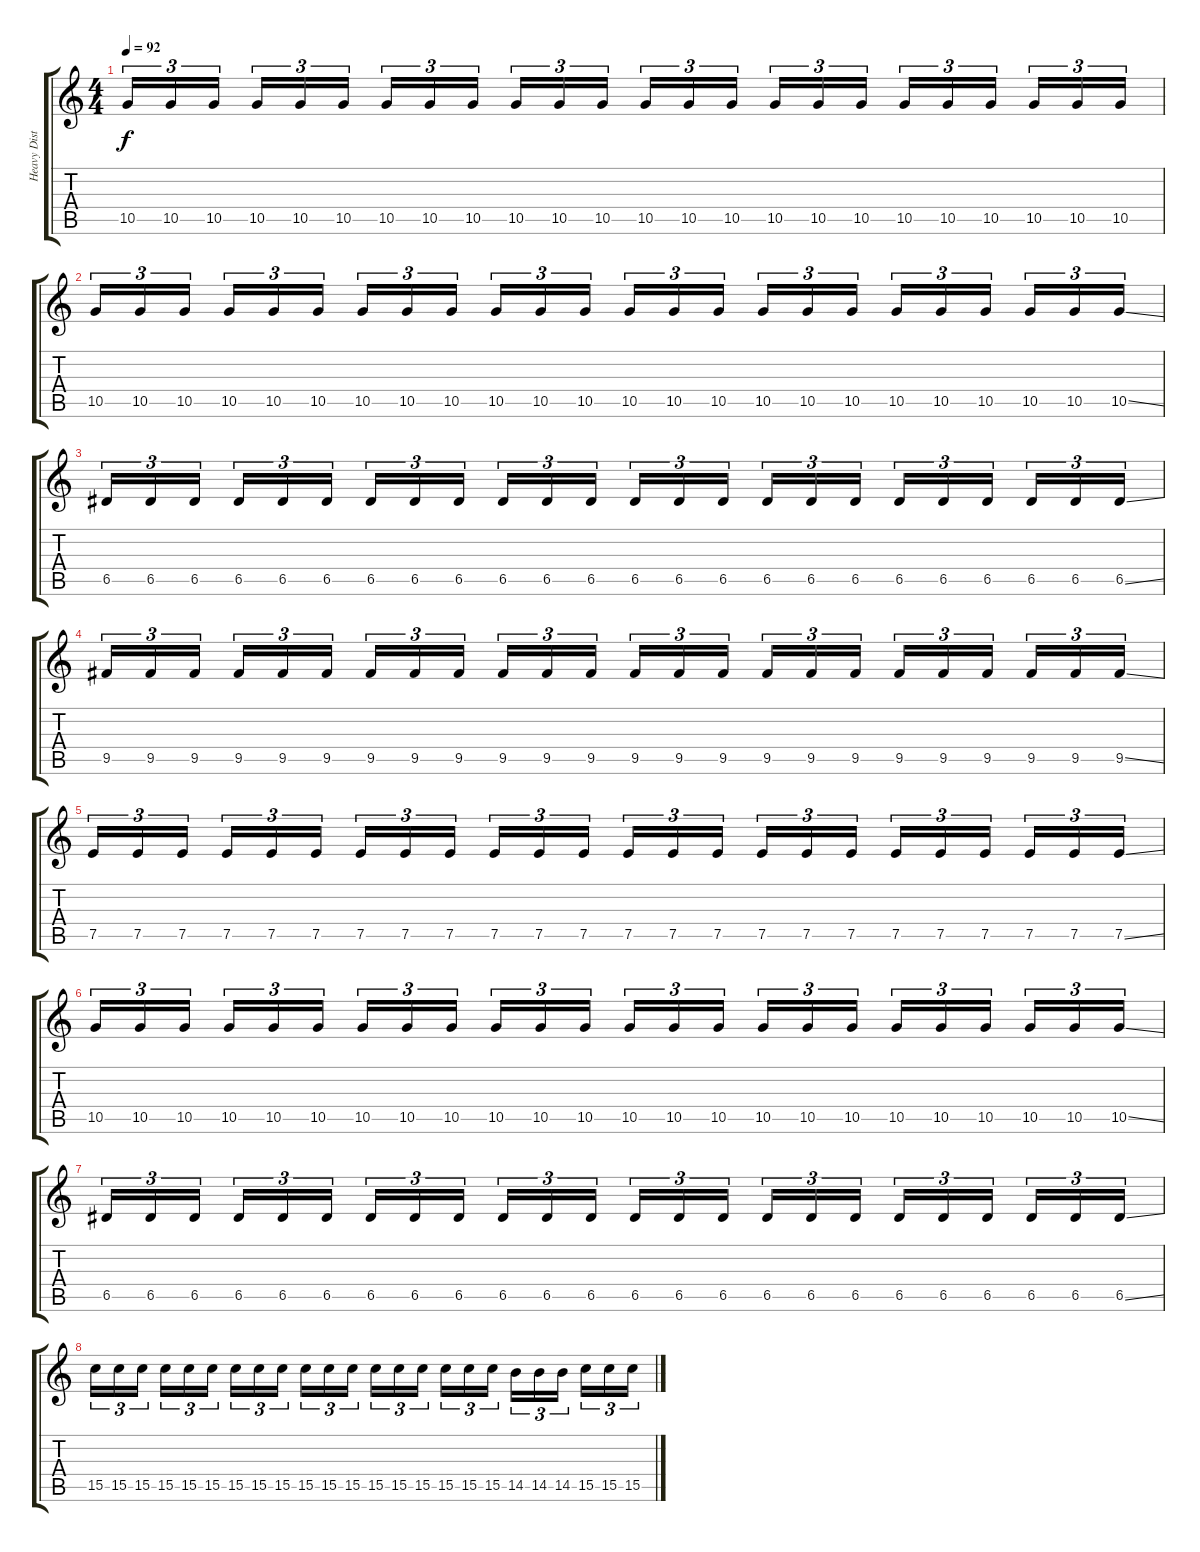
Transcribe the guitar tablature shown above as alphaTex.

\track ("Heavy Distortion" "Heavy Dist") {instrument overdrivenguitar}
\staff {score tabs}
\tuning (E4 B3 G3 D3 A2 E2) {hide}
\ts (4 4)
\tempo 92
\clef g2
\ks c
10.5.16{tu (3 2) dy f} 10.5.16{tu (3 2)} 10.5.16{tu (3 2)} 10.5.16{tu (3 2)} 10.5.16{tu (3 2)} 10.5.16{tu (3 2)} 10.5.16{tu (3 2)} 10.5.16{tu (3 2)} 10.5.16{tu (3 2)} 10.5.16{tu (3 2)} 10.5.16{tu (3 2)} 10.5.16{tu (3 2)} 10.5.16{tu (3 2)} 10.5.16{tu (3 2)} 10.5.16{tu (3 2)} 10.5.16{tu (3 2)} 10.5.16{tu (3 2)} 10.5.16{tu (3 2)} 10.5.16{tu (3 2)} 10.5.16{tu (3 2)} 10.5.16{tu (3 2)} 10.5.16{tu (3 2)} 10.5.16{tu (3 2)} 10.5.16{tu (3 2)} |
10.5.16{tu (3 2)} 10.5.16{tu (3 2)} 10.5.16{tu (3 2)} 10.5.16{tu (3 2)} 10.5.16{tu (3 2)} 10.5.16{tu (3 2)} 10.5.16{tu (3 2)} 10.5.16{tu (3 2)} 10.5.16{tu (3 2)} 10.5.16{tu (3 2)} 10.5.16{tu (3 2)} 10.5.16{tu (3 2)} 10.5.16{tu (3 2)} 10.5.16{tu (3 2)} 10.5.16{tu (3 2)} 10.5.16{tu (3 2)} 10.5.16{tu (3 2)} 10.5.16{tu (3 2)} 10.5.16{tu (3 2)} 10.5.16{tu (3 2)} 10.5.16{tu (3 2)} 10.5.16{tu (3 2)} 10.5.16{tu (3 2)} 10.5{ss}.16{tu (3 2)} |
6.5.16{tu (3 2)} 6.5.16{tu (3 2)} 6.5.16{tu (3 2)} 6.5.16{tu (3 2)} 6.5.16{tu (3 2)} 6.5.16{tu (3 2)} 6.5.16{tu (3 2)} 6.5.16{tu (3 2)} 6.5.16{tu (3 2)} 6.5.16{tu (3 2)} 6.5.16{tu (3 2)} 6.5.16{tu (3 2)} 6.5.16{tu (3 2)} 6.5.16{tu (3 2)} 6.5.16{tu (3 2)} 6.5.16{tu (3 2)} 6.5.16{tu (3 2)} 6.5.16{tu (3 2)} 6.5.16{tu (3 2)} 6.5.16{tu (3 2)} 6.5.16{tu (3 2)} 6.5.16{tu (3 2)} 6.5.16{tu (3 2)} 6.5{ss}.16{tu (3 2)} |
9.5.16{tu (3 2)} 9.5.16{tu (3 2)} 9.5.16{tu (3 2)} 9.5.16{tu (3 2)} 9.5.16{tu (3 2)} 9.5.16{tu (3 2)} 9.5.16{tu (3 2)} 9.5.16{tu (3 2)} 9.5.16{tu (3 2)} 9.5.16{tu (3 2)} 9.5.16{tu (3 2)} 9.5.16{tu (3 2)} 9.5.16{tu (3 2)} 9.5.16{tu (3 2)} 9.5.16{tu (3 2)} 9.5.16{tu (3 2)} 9.5.16{tu (3 2)} 9.5.16{tu (3 2)} 9.5.16{tu (3 2)} 9.5.16{tu (3 2)} 9.5.16{tu (3 2)} 9.5.16{tu (3 2)} 9.5.16{tu (3 2)} 9.5{ss}.16{tu (3 2)} |
7.5.16{tu (3 2)} 7.5.16{tu (3 2)} 7.5.16{tu (3 2)} 7.5.16{tu (3 2)} 7.5.16{tu (3 2)} 7.5.16{tu (3 2)} 7.5.16{tu (3 2)} 7.5.16{tu (3 2)} 7.5.16{tu (3 2)} 7.5.16{tu (3 2)} 7.5.16{tu (3 2)} 7.5.16{tu (3 2)} 7.5.16{tu (3 2)} 7.5.16{tu (3 2)} 7.5.16{tu (3 2)} 7.5.16{tu (3 2)} 7.5.16{tu (3 2)} 7.5.16{tu (3 2)} 7.5.16{tu (3 2)} 7.5.16{tu (3 2)} 7.5.16{tu (3 2)} 7.5.16{tu (3 2)} 7.5.16{tu (3 2)} 7.5{ss}.16{tu (3 2)} |
10.5.16{tu (3 2)} 10.5.16{tu (3 2)} 10.5.16{tu (3 2)} 10.5.16{tu (3 2)} 10.5.16{tu (3 2)} 10.5.16{tu (3 2)} 10.5.16{tu (3 2)} 10.5.16{tu (3 2)} 10.5.16{tu (3 2)} 10.5.16{tu (3 2)} 10.5.16{tu (3 2)} 10.5.16{tu (3 2)} 10.5.16{tu (3 2)} 10.5.16{tu (3 2)} 10.5.16{tu (3 2)} 10.5.16{tu (3 2)} 10.5.16{tu (3 2)} 10.5.16{tu (3 2)} 10.5.16{tu (3 2)} 10.5.16{tu (3 2)} 10.5.16{tu (3 2)} 10.5.16{tu (3 2)} 10.5.16{tu (3 2)} 10.5{ss}.16{tu (3 2)} |
6.5.16{tu (3 2)} 6.5.16{tu (3 2)} 6.5.16{tu (3 2)} 6.5.16{tu (3 2)} 6.5.16{tu (3 2)} 6.5.16{tu (3 2)} 6.5.16{tu (3 2)} 6.5.16{tu (3 2)} 6.5.16{tu (3 2)} 6.5.16{tu (3 2)} 6.5.16{tu (3 2)} 6.5.16{tu (3 2)} 6.5.16{tu (3 2)} 6.5.16{tu (3 2)} 6.5.16{tu (3 2)} 6.5.16{tu (3 2)} 6.5.16{tu (3 2)} 6.5.16{tu (3 2)} 6.5.16{tu (3 2)} 6.5.16{tu (3 2)} 6.5.16{tu (3 2)} 6.5.16{tu (3 2)} 6.5.16{tu (3 2)} 6.5{ss}.16{tu (3 2)} |
15.5.16{tu (3 2)} 15.5.16{tu (3 2)} 15.5.16{tu (3 2)} 15.5.16{tu (3 2)} 15.5.16{tu (3 2)} 15.5.16{tu (3 2)} 15.5.16{tu (3 2)} 15.5.16{tu (3 2)} 15.5.16{tu (3 2)} 15.5.16{tu (3 2)} 15.5.16{tu (3 2)} 15.5.16{tu (3 2)} 15.5.16{tu (3 2)} 15.5.16{tu (3 2)} 15.5.16{tu (3 2)} 15.5.16{tu (3 2)} 15.5.16{tu (3 2)} 15.5.16{tu (3 2)} 14.5.16{tu (3 2)} 14.5.16{tu (3 2)} 14.5.16{tu (3 2)} 15.5.16{tu (3 2)} 15.5.16{tu (3 2)} 15.5{ss}.16{tu (3 2)}
